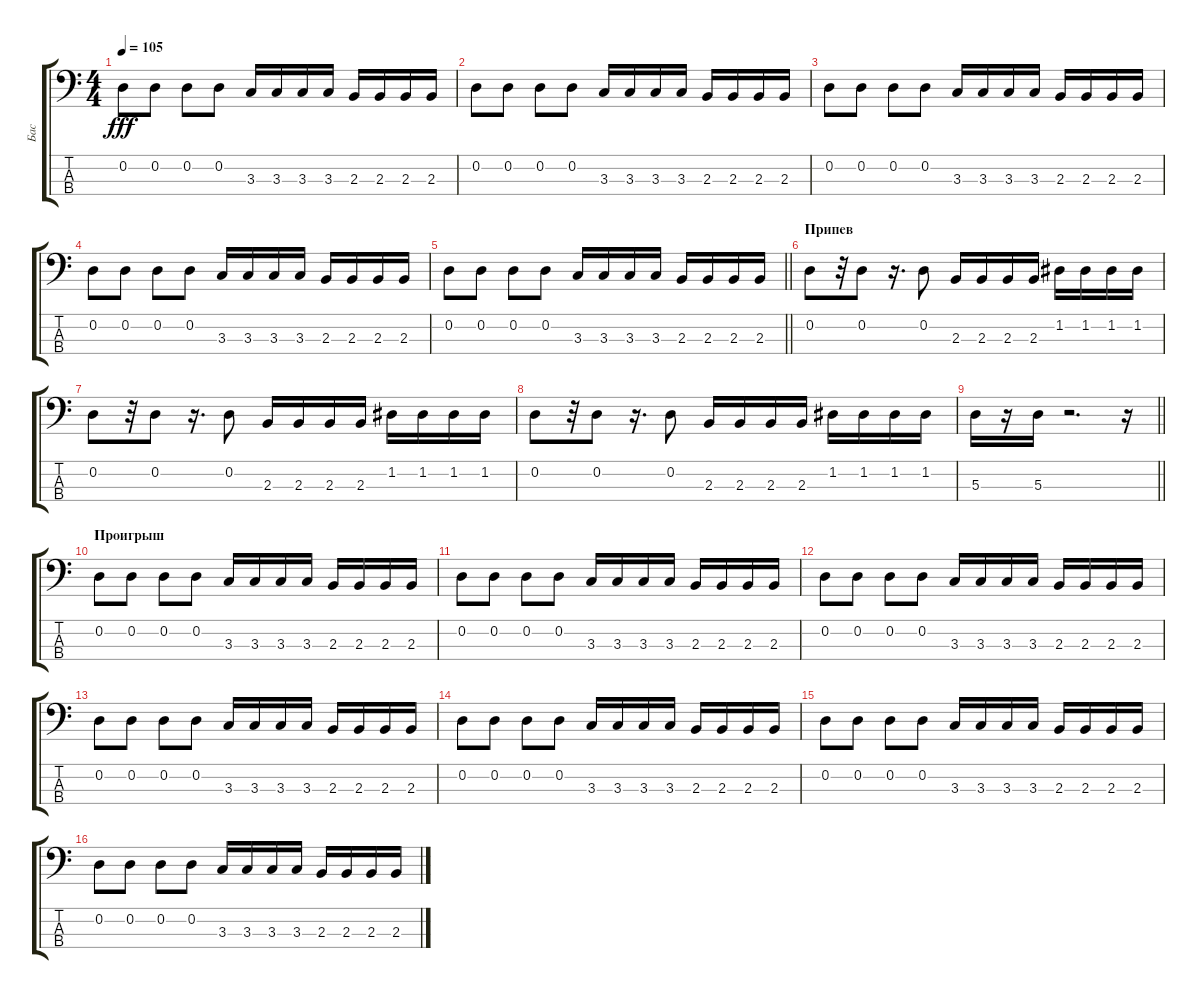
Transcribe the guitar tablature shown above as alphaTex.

\track ("Бас" "Бас") {instrument electricbassfinger}
\staff {score tabs}
\tuning (G2 D2 A1 E1) {hide}
\ts (4 4)
\tempo 105
\clef f4
\ks c
0.2.8{dy fff} 0.2.8 0.2.8 0.2.8 3.3.16 3.3.16 3.3.16 3.3.16 2.3.16 2.3.16 2.3.16 2.3.16 |
0.2.8 0.2.8 0.2.8 0.2.8 3.3.16 3.3.16 3.3.16 3.3.16 2.3.16 2.3.16 2.3.16 2.3.16 |
0.2.8 0.2.8 0.2.8 0.2.8 3.3.16 3.3.16 3.3.16 3.3.16 2.3.16 2.3.16 2.3.16 2.3.16 |
0.2.8 0.2.8 0.2.8 0.2.8 3.3.16 3.3.16 3.3.16 3.3.16 2.3.16 2.3.16 2.3.16 2.3.16 |
\barLineRight lightlight
0.2.8 0.2.8 0.2.8 0.2.8 3.3.16 3.3.16 3.3.16 3.3.16 2.3.16 2.3.16 2.3.16 2.3.16 |
\section ("" "Припев")
0.2.8 r.32 0.2.8 r.16{d} 0.2.8 2.3.16 2.3.16 2.3.16 2.3.16 1.2.16 1.2.16 1.2.16 1.2.16 |
0.2.8 r.32 0.2.8 r.16{d} 0.2.8 2.3.16 2.3.16 2.3.16 2.3.16 1.2.16 1.2.16 1.2.16 1.2.16 |
0.2.8 r.32 0.2.8 r.16{d} 0.2.8 2.3.16 2.3.16 2.3.16 2.3.16 1.2.16 1.2.16 1.2.16 1.2.16 |
\barLineRight lightlight
5.3.16 r.16 5.3.16 r.2{d} r.16 |
\section ("" "Проигрыш")
0.2.8 0.2.8 0.2.8 0.2.8 3.3.16 3.3.16 3.3.16 3.3.16 2.3.16 2.3.16 2.3.16 2.3.16 |
0.2.8 0.2.8 0.2.8 0.2.8 3.3.16 3.3.16 3.3.16 3.3.16 2.3.16 2.3.16 2.3.16 2.3.16 |
0.2.8 0.2.8 0.2.8 0.2.8 3.3.16 3.3.16 3.3.16 3.3.16 2.3.16 2.3.16 2.3.16 2.3.16 |
0.2.8 0.2.8 0.2.8 0.2.8 3.3.16 3.3.16 3.3.16 3.3.16 2.3.16 2.3.16 2.3.16 2.3.16 |
0.2.8 0.2.8 0.2.8 0.2.8 3.3.16 3.3.16 3.3.16 3.3.16 2.3.16 2.3.16 2.3.16 2.3.16 |
0.2.8 0.2.8 0.2.8 0.2.8 3.3.16 3.3.16 3.3.16 3.3.16 2.3.16 2.3.16 2.3.16 2.3.16 |
0.2.8 0.2.8 0.2.8 0.2.8 3.3.16 3.3.16 3.3.16 3.3.16 2.3.16 2.3.16 2.3.16 2.3.16
